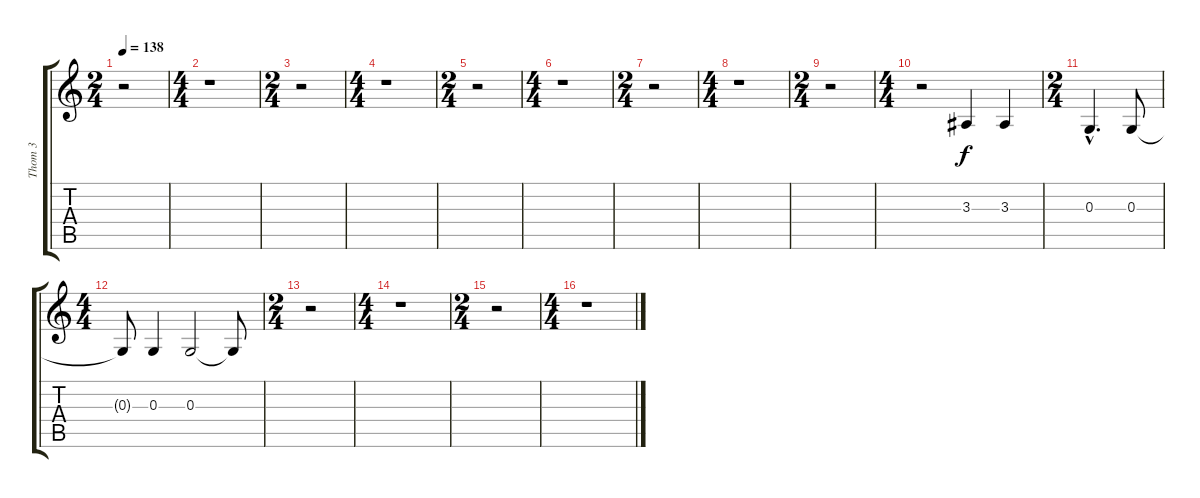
\track ("Thom 3" "Thom 3") {instrument synthstrings1}
\staff {score tabs}
\tuning (E4 B3 G3 D3 A2 E2) {hide}
\ts (2 4)
\tempo 138
\clef g2
\ks c
r.2{dy f} |
\ts (4 4)
r.1 |
\ts (2 4)
r.2 |
\ts (4 4)
r.1 |
\ts (2 4)
r.2 |
\ts (4 4)
r.1 |
\ts (2 4)
r.2 |
\ts (4 4)
r.1 |
\ts (2 4)
r.2 |
\ts (4 4)
r.2 3.3.4 3.3.4 |
\ts (2 4)
0.3{hac}.4{d} 0.3.8 |
\ts (4 4)
0.3{t}.8 0.3.4 0.3.2 0.3{t}.8 |
\ts (2 4)
r.2 |
\ts (4 4)
r.1 |
\ts (2 4)
r.2 |
\ts (4 4)
r.1
